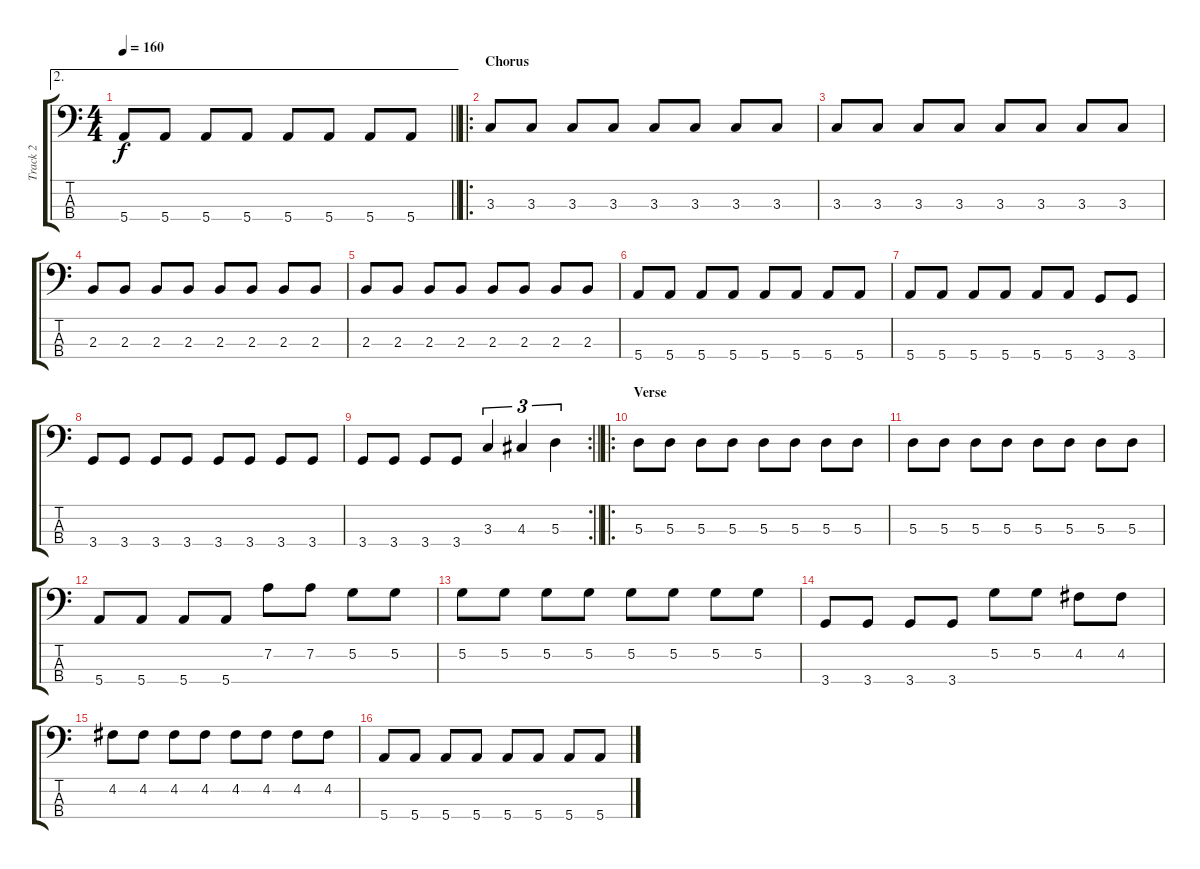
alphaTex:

\track ("Track 2" "Track 2") {instrument synthbass2}
\staff {score tabs}
\tuning (G2 D2 A1 E1) {hide}
\ae 2
\ts (4 4)
\tempo 160
\clef f4
\barLineRight lightlight
\ks c
5.4.8{dy f} 5.4.8 5.4.8 5.4.8 5.4.8 5.4.8 5.4.8 5.4.8 |
\ro
\section ("" "Chorus")
3.3.8 3.3.8 3.3.8 3.3.8 3.3.8 3.3.8 3.3.8 3.3.8 |
3.3.8 3.3.8 3.3.8 3.3.8 3.3.8 3.3.8 3.3.8 3.3.8 |
2.3.8 2.3.8 2.3.8 2.3.8 2.3.8 2.3.8 2.3.8 2.3.8 |
2.3.8 2.3.8 2.3.8 2.3.8 2.3.8 2.3.8 2.3.8 2.3.8 |
5.4.8 5.4.8 5.4.8 5.4.8 5.4.8 5.4.8 5.4.8 5.4.8 |
5.4.8 5.4.8 5.4.8 5.4.8 5.4.8 5.4.8 3.4.8 3.4.8 |
3.4.8 3.4.8 3.4.8 3.4.8 3.4.8 3.4.8 3.4.8 3.4.8 |
\rc 2
\barLineRight lightlight
3.4.8 3.4.8 3.4.8 3.4.8 3.3.4{tu (3 2)} 4.3.4{tu (3 2)} 5.3.4{tu (3 2)} |
\ro
\section ("" "Verse")
5.3.8 5.3.8 5.3.8 5.3.8 5.3.8 5.3.8 5.3.8 5.3.8 |
5.3.8 5.3.8 5.3.8 5.3.8 5.3.8 5.3.8 5.3.8 5.3.8 |
5.4.8 5.4.8 5.4.8 5.4.8 7.2.8 7.2.8 5.2.8 5.2.8 |
5.2.8 5.2.8 5.2.8 5.2.8 5.2.8 5.2.8 5.2.8 5.2.8 |
3.4.8 3.4.8 3.4.8 3.4.8 5.2.8 5.2.8 4.2.8 4.2.8 |
4.2.8 4.2.8 4.2.8 4.2.8 4.2.8 4.2.8 4.2.8 4.2.8 |
5.4.8 5.4.8 5.4.8 5.4.8 5.4.8 5.4.8 5.4.8 5.4.8
